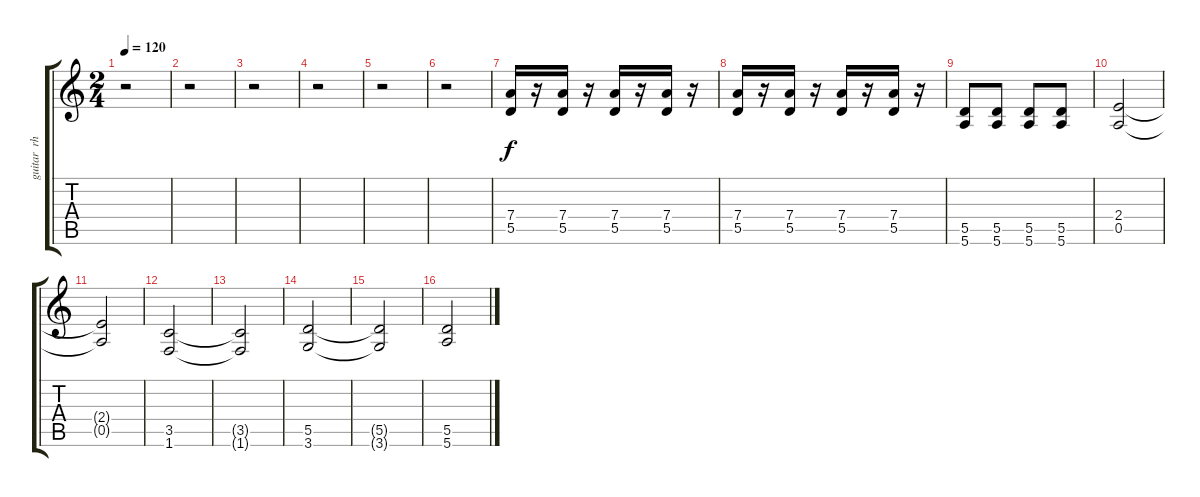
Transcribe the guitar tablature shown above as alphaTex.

\track ("guitar  rhythm  left" "guitar  rh") {instrument distortionguitar}
\staff {score tabs}
\tuning (E4 B3 G3 D3 A2 E2) {hide}
\ts (2 4)
\tempo 120
\clef g2
\ks c
r.2{dy f} |
r.2 |
r.2 |
r.2 |
r.2 |
r.2 |
(7.4 5.5).16{volume 12} r.16 (7.4 5.5).16 r.16 (7.4 5.5).16 r.16 (7.4 5.5).16 r.16 |
(7.4 5.5).16 r.16 (7.4 5.5).16 r.16 (7.4 5.5).16 r.16 (7.4 5.5).16 r.16 |
(5.5 5.6).8 (5.5 5.6).8 (5.5 5.6).8 (5.5 5.6).8 |
(2.4 0.5).2 |
(2.4{t} 0.5{t}).2 |
(3.5 1.6).2 |
(3.5{t} 1.6{t}).2 |
(5.5 3.6).2 |
(5.5{t} 3.6{t}).2 |
(5.5 5.6).2
